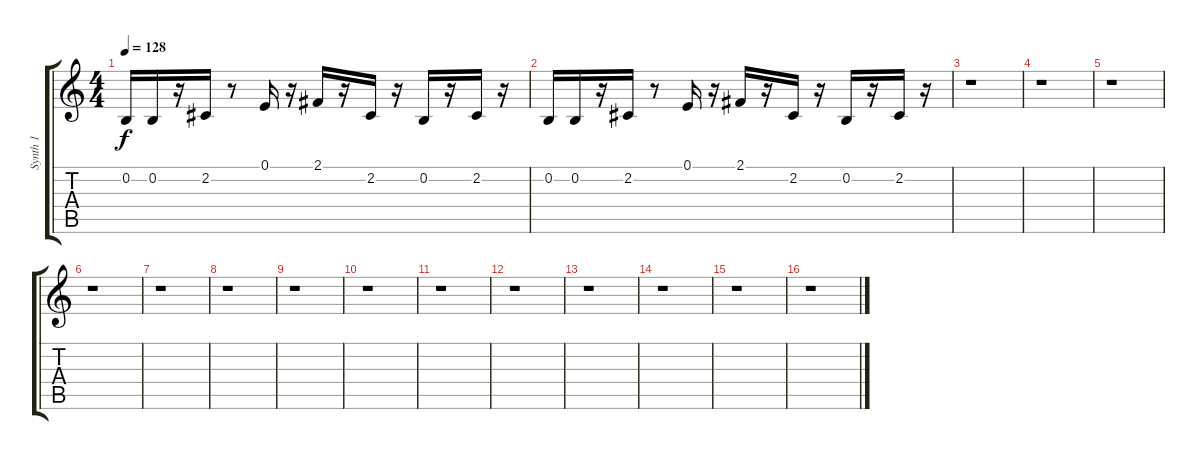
\track ("Synth 1" "Synth 1") {instrument lead2sawtooth}
\staff {score tabs}
\tuning (E4 B3 G3 D3 A2 E2) {hide}
\ts (4 4)
\tempo 128
\clef g2
\ks c
0.2.16{dy f} 0.2.16 r.16 2.2.16 r.8 0.1.16 r.16 2.1.16 r.16 2.2.16 r.16 0.2.16 r.16 2.2.16 r.16 |
0.2.16 0.2.16 r.16 2.2.16 r.8 0.1.16 r.16 2.1.16 r.16 2.2.16 r.16 0.2.16 r.16 2.2.16 r.16 |
r.1 |
r.1 |
r.1 |
r.1 |
r.1 |
r.1 |
r.1 |
r.1 |
r.1 |
r.1 |
r.1 |
r.1 |
r.1 |
r.1
